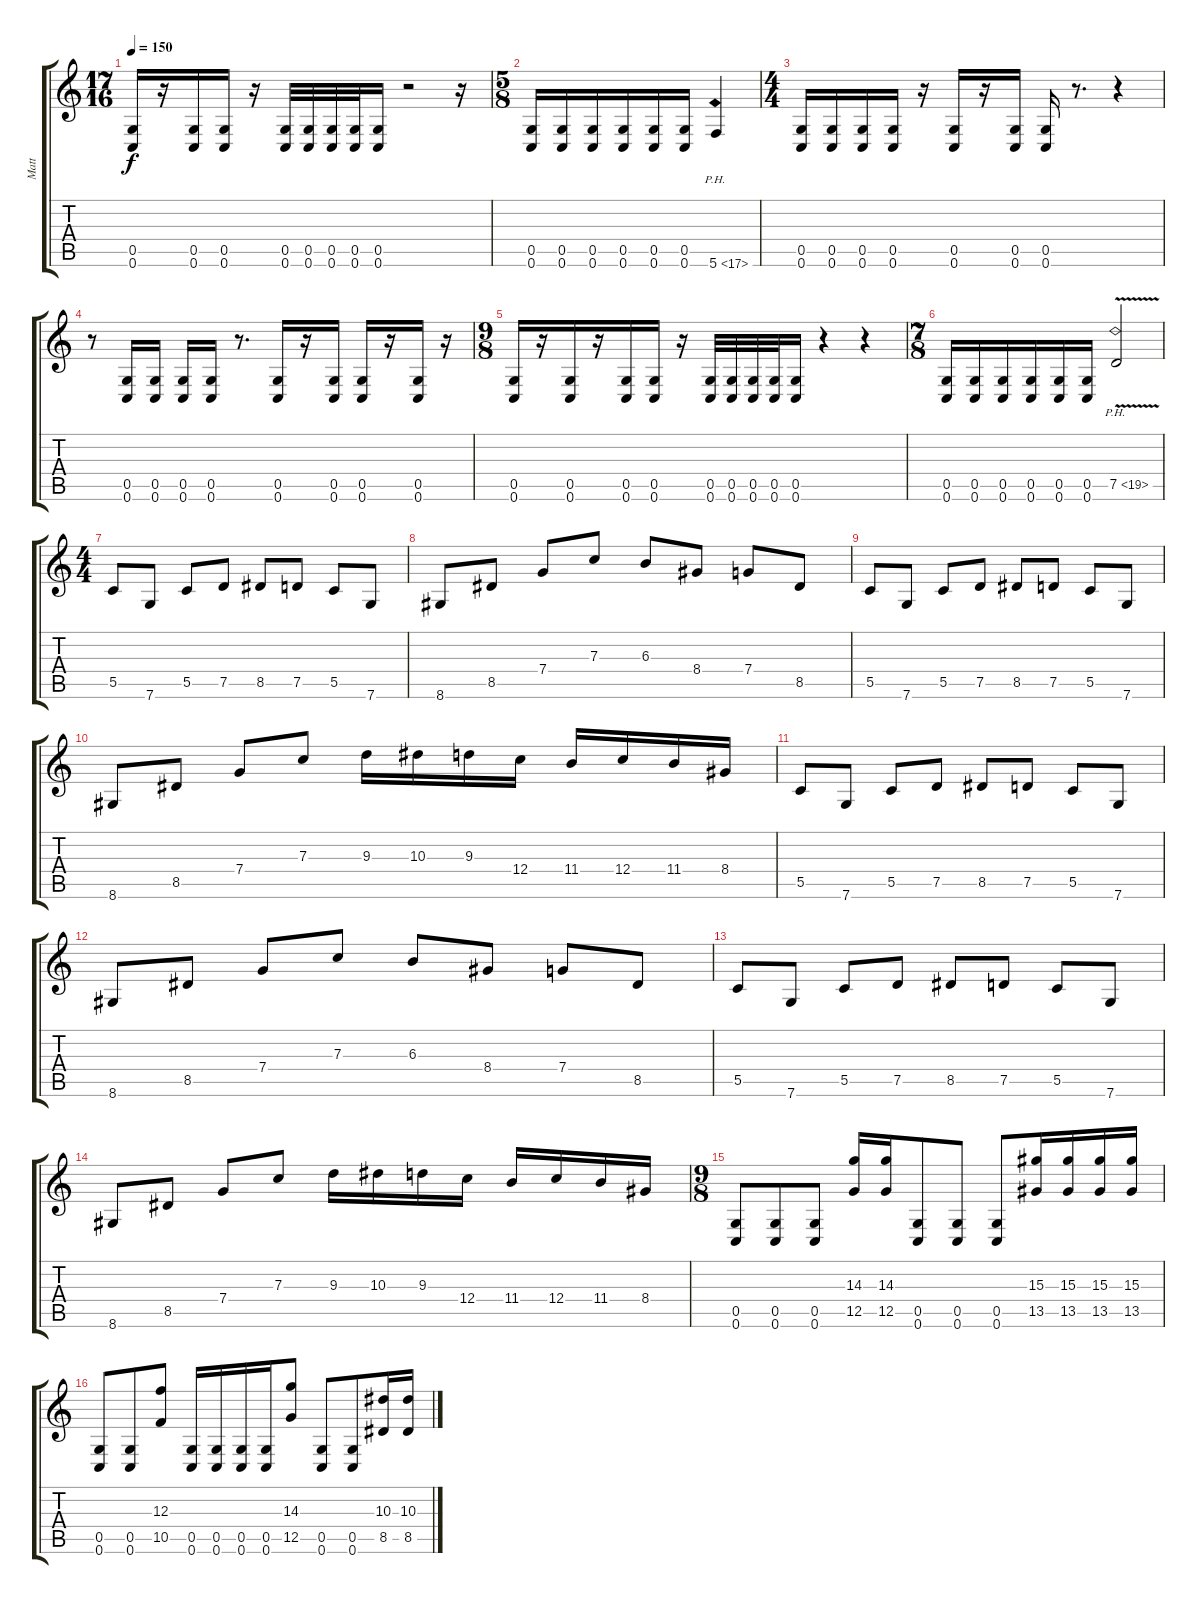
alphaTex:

\track ("Matt" "Matt") {instrument distortionguitar}
\staff {score tabs}
\tuning (D4 A3 F3 C3 G2 C2) {hide}
\ts (17 16)
\tempo 150
\clef g2
\ks c
(0.5 0.6).16{dy f} r.16 (0.5 0.6).16 (0.5 0.6).16 r.16 (0.5 0.6).32 (0.5 0.6).32 (0.5 0.6).32 (0.5 0.6).32 (0.5 0.6).16 r.2 r.16 |
\ts (5 8)
(0.5 0.6).16 (0.5 0.6).16 (0.5 0.6).16 (0.5 0.6).16 (0.5 0.6).16 (0.5 0.6).16 5.6{ph 12}.4 |
\ts (4 4)
(0.5 0.6).16 (0.5 0.6).16 (0.5 0.6).16 (0.5 0.6).16 r.16 (0.5 0.6).16 r.16 (0.5 0.6).16 (0.5 0.6).16 r.8{d} r.4 |
r.8 (0.5 0.6).16 (0.5 0.6).16 (0.5 0.6).16 (0.5 0.6).16 r.8{d} (0.5 0.6).16 r.16 (0.5 0.6).16 (0.5 0.6).16 r.16 (0.5 0.6).16 r.16 |
\ts (9 8)
(0.5 0.6).16 r.16 (0.5 0.6).16 r.16 (0.5 0.6).16 (0.5 0.6).16 r.16 (0.5 0.6).32 (0.5 0.6).32 (0.5 0.6).32 (0.5 0.6).32 (0.5 0.6).16 r.4 r.4 |
\ts (7 8)
(0.5 0.6).16 (0.5 0.6).16 (0.5 0.6).16 (0.5 0.6).16 (0.5 0.6).16 (0.5 0.6).16 7.5{ph 12 v}.2 |
\ts (4 4)
5.5.8 7.6.8 5.5.8 7.5.8 8.5.8 7.5.8 5.5.8 7.6.8 |
8.6.8 8.5.8 7.4.8 7.3.8 6.3.8 8.4.8 7.4.8 8.5.8 |
5.5.8 7.6.8 5.5.8 7.5.8 8.5.8 7.5.8 5.5.8 7.6.8 |
8.6.8 8.5.8 7.4.8 7.3.8 9.3.16 10.3.16 9.3.16 12.4.16 11.4.16 12.4.16 11.4.16 8.4.16 |
5.5.8 7.6.8 5.5.8 7.5.8 8.5.8 7.5.8 5.5.8 7.6.8 |
8.6.8 8.5.8 7.4.8 7.3.8 6.3.8 8.4.8 7.4.8 8.5.8 |
5.5.8 7.6.8 5.5.8 7.5.8 8.5.8 7.5.8 5.5.8 7.6.8 |
8.6.8 8.5.8 7.4.8 7.3.8 9.3.16 10.3.16 9.3.16 12.4.16 11.4.16 12.4.16 11.4.16 8.4.16 |
\ts (9 8)
(0.5 0.6).8 (0.5 0.6).8 (0.5 0.6).8 (14.3 12.5).16 (14.3 12.5).16 (0.5 0.6).8 (0.5 0.6).8 (0.5 0.6).8 (15.3 13.5).16 (15.3 13.5).16 (15.3 13.5).16 (15.3 13.5).16 |
(0.5 0.6).8 (0.5 0.6).8 (12.3 10.5).8 (0.5 0.6).16 (0.5 0.6).16 (0.5 0.6).16 (0.5 0.6).16 (14.3 12.5).8 (0.5 0.6).8 (0.5 0.6).8 (10.3 8.5).16 (10.3 8.5).16
